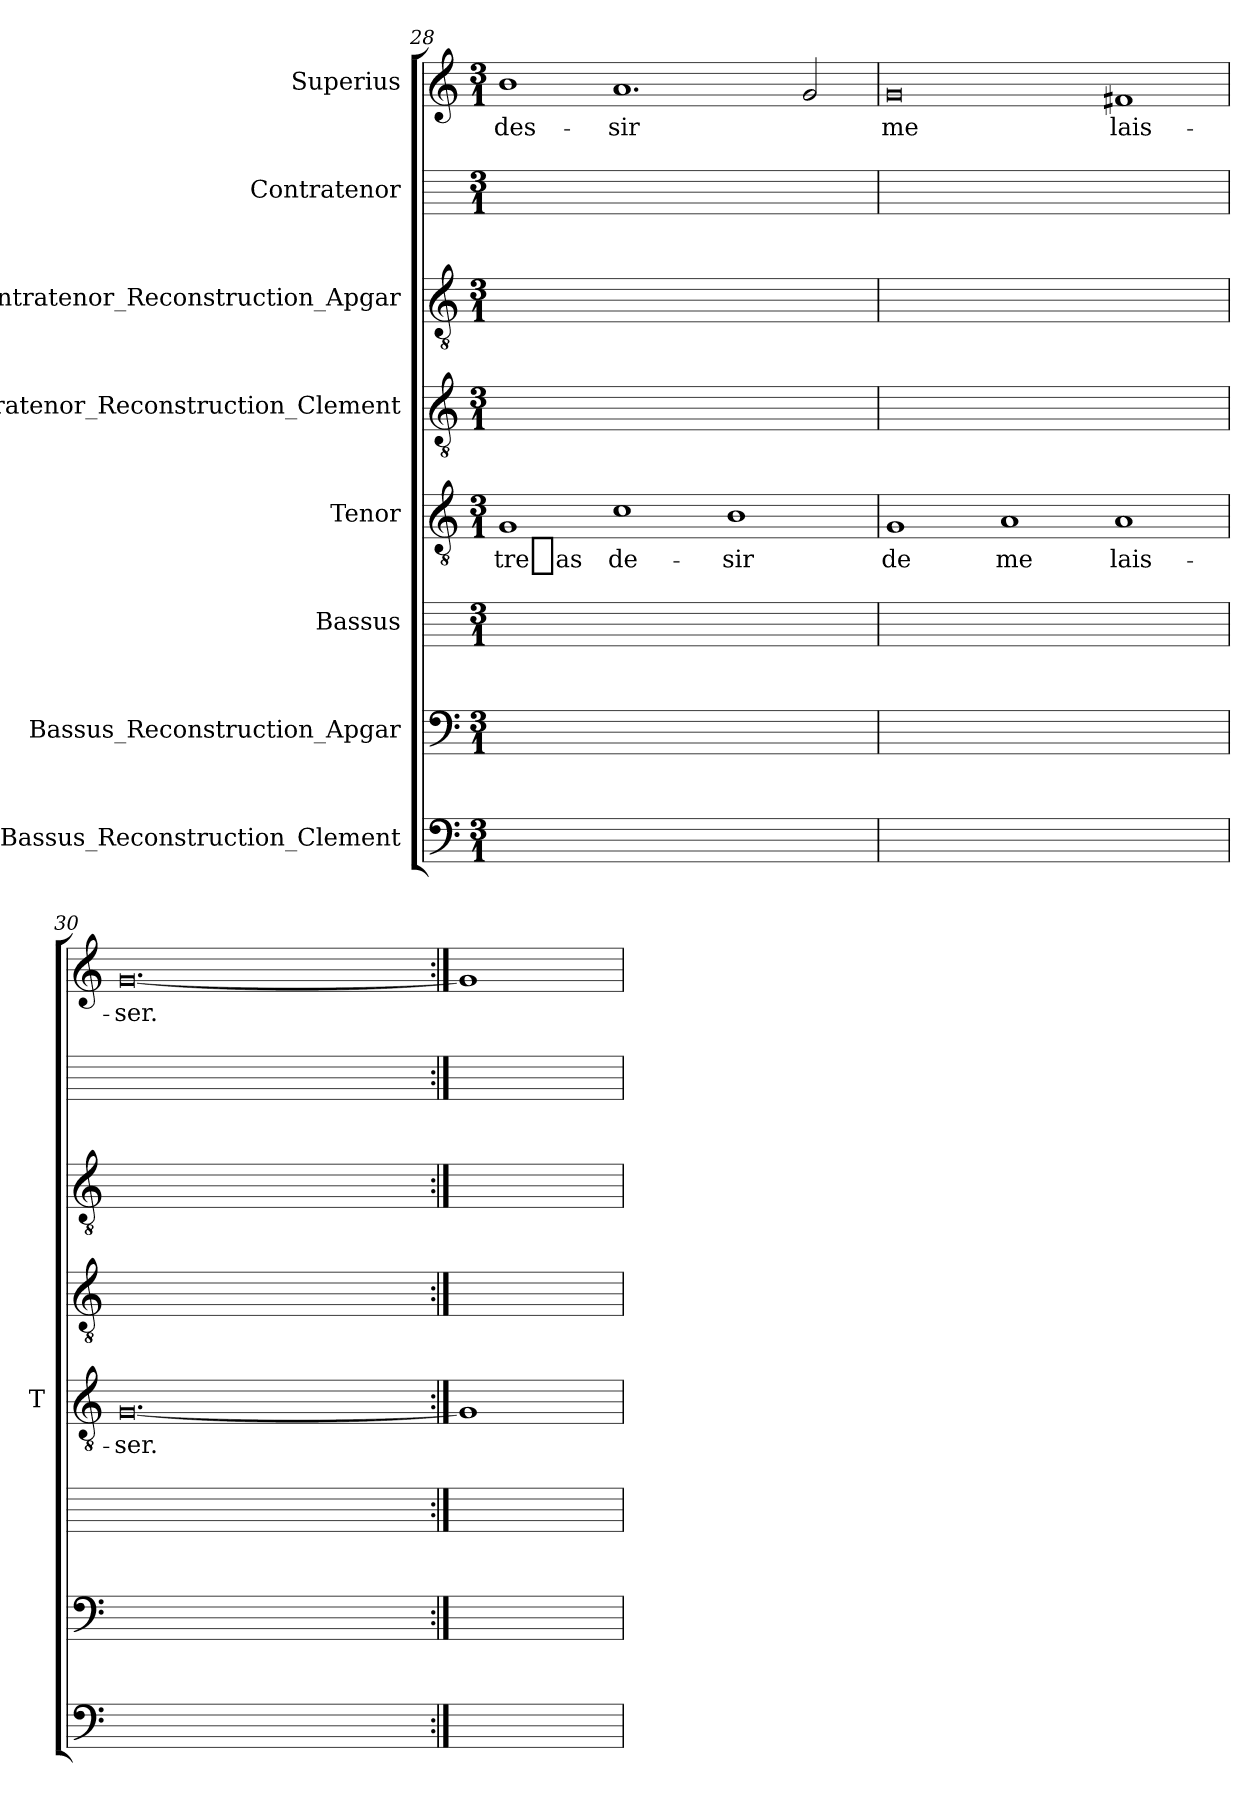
**kern	**kern	**kern	**kern	**text	**kern	**kern	**kern	**kern	**text
*part8	*part7	*part6	*part5	*part5	*part4	*part3	*part2	*part1	*part1
*staff8	*staff7	*staff6	*staff5	*staff5	*staff4	*staff3	*staff2	*staff1	*staff1
*I"Bassus_Reconstruction_Clement	*I"Bassus_Reconstruction_Apgar	*I"Bassus	*I"Tenor	*	*I"Contratenor_Reconstruction_Clement	*I"Contratenor_Reconstruction_Apgar	*I"Contratenor	*I"Superius	*
*	*	*	*I'T	*	*	*	*	*	*
!!LO:LB:g=z
*clefF4	*clefF4	*	*clefGv2	*	*clefGv2	*clefGv2	*	*clefG2	*
*k[]	*k[]	*	*k[]	*	*k[]	*k[]	*	*k[]	*
*C:	*C:	*	*C:	*	*C:	*C:	*	*C:	*
*M3/1	*M3/1	*M3/1	*M3/1	*	*M3/1	*M3/1	*M3/1	*M3/1	*
=28	=28	=28	=28	=28	=28	=28	=28	=28	=28
0.ryy	0.ryy	0.ryy	1Gi	-tre_as	0.ryy	0.ryy	0.ryy	1b	des-
.	.	.	1ci	de-	.	.	.	1.a	-sir
.	.	.	1Bi	-sir	.	.	.	.	.
.	.	.	.	.	.	.	.	2g	.
=29	=29	=29	=29	=29	=29	=29	=29	=29	=29
0.ryy	0.ryy	0.ryy	1Gi	-de	0.ryy	0.ryy	0.ryy	0g	-me
.	.	.	1Ai	-me	.	.	.	.	.
.	.	.	1Ai	lais-	.	.	.	1f#X	lais-
=30	=30	=30	=30	=30	=30	=30	=30	=30	=30
0.ryy	0.ryy	0.ryy	[0.Gi	-ser.	0.ryy	0.ryy	0.ryy	[0.g	-ser.
=31:|!	=31:|!	=31:|!	=31:|!	=31:|!	=31:|!	=31:|!	=31:|!	=31:|!	=31:|!
1ryy	1ryy	1ryy	1Gi]	.	1ryy	1ryy	1ryy	1g]	.
=	=	=	=	=	=	=	=	=	=
*-	*-	*-	*-	*-	*-	*-	*-	*-	*-
